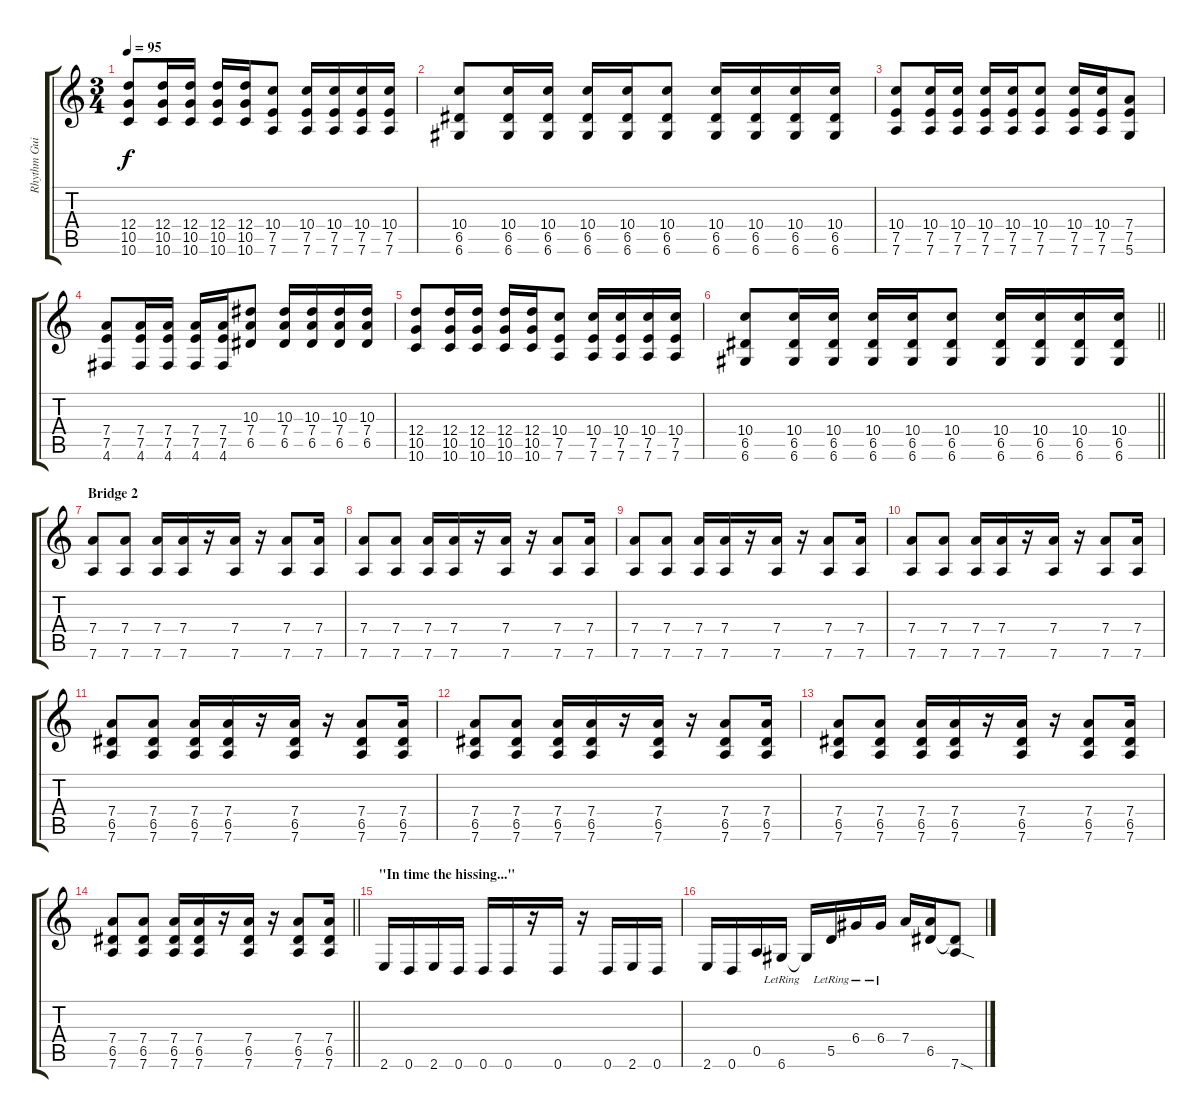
\track ("Rhythm Guitar 2" "Rhythm Gui") {instrument distortionguitar}
\staff {score tabs}
\tuning (E4 A3 F3 D3 A2 D2) {hide}
\ts (3 4)
\tempo 95
\clef g2
\ks c
(12.4 10.5 10.6).8{dy f} (12.4 10.5 10.6).16 (12.4 10.5 10.6).16 (12.4 10.5 10.6).16 (12.4 10.5 10.6).16 (10.4 7.5 7.6).8 (10.4 7.5 7.6).16 (10.4 7.5 7.6).16 (10.4 7.5 7.6).16 (10.4 7.5 7.6).16 |
(10.4 6.5 6.6).8 (10.4 6.5 6.6).16 (10.4 6.5 6.6).16 (10.4 6.5 6.6).16 (10.4 6.5 6.6).16 (10.4 6.5 6.6).8 (10.4 6.5 6.6).16 (10.4 6.5 6.6).16 (10.4 6.5 6.6).16 (10.4 6.5 6.6).16 |
(10.4 7.5 7.6).8 (10.4 7.5 7.6).16 (10.4 7.5 7.6).16 (10.4 7.5 7.6).16 (10.4 7.5 7.6).16 (10.4 7.5 7.6).8 (10.4 7.5 7.6).16 (10.4 7.5 7.6).16 (7.4 7.5 5.6).8 |
(7.4 7.5 4.6).8 (7.4 7.5 4.6).16 (7.4 7.5 4.6).16 (7.4 7.5 4.6).16 (7.4 7.5 4.6).16 (10.3 7.4 6.5).8 (10.3 7.4 6.5).16 (10.3 7.4 6.5).16 (10.3 7.4 6.5).16 (10.3 7.4 6.5).16 |
(12.4 10.5 10.6).8 (12.4 10.5 10.6).16 (12.4 10.5 10.6).16 (12.4 10.5 10.6).16 (12.4 10.5 10.6).16 (10.4 7.5 7.6).8 (10.4 7.5 7.6).16 (10.4 7.5 7.6).16 (10.4 7.5 7.6).16 (10.4 7.5 7.6).16 |
\barLineRight lightlight
(10.4 6.5 6.6).8 (10.4 6.5 6.6).16 (10.4 6.5 6.6).16 (10.4 6.5 6.6).16 (10.4 6.5 6.6).16 (10.4 6.5 6.6).8 (10.4 6.5 6.6).16 (10.4 6.5 6.6).16 (10.4 6.5 6.6).16 (10.4 6.5 6.6).16 |
\section ("" "Bridge 2")
(7.4 7.6).8 (7.4 7.6).8 (7.4 7.6).16 (7.4 7.6).16 r.16 (7.4 7.6).16 r.16 (7.4 7.6).8 (7.4 7.6).16 |
(7.4 7.6).8 (7.4 7.6).8 (7.4 7.6).16 (7.4 7.6).16 r.16 (7.4 7.6).16 r.16 (7.4 7.6).8 (7.4 7.6).16 |
(7.4 7.6).8 (7.4 7.6).8 (7.4 7.6).16 (7.4 7.6).16 r.16 (7.4 7.6).16 r.16 (7.4 7.6).8 (7.4 7.6).16 |
(7.4 7.6).8 (7.4 7.6).8 (7.4 7.6).16 (7.4 7.6).16 r.16 (7.4 7.6).16 r.16 (7.4 7.6).8 (7.4 7.6).16 |
(7.4 6.5 7.6).8 (7.4 6.5 7.6).8 (7.4 6.5 7.6).16 (7.4 6.5 7.6).16 r.16 (7.4 6.5 7.6).16 r.16 (7.4 6.5 7.6).8 (7.4 6.5 7.6).16 |
(7.4 6.5 7.6).8 (7.4 6.5 7.6).8 (7.4 6.5 7.6).16 (7.4 6.5 7.6).16 r.16 (7.4 6.5 7.6).16 r.16 (7.4 6.5 7.6).8 (7.4 6.5 7.6).16 |
(7.4 6.5 7.6).8 (7.4 6.5 7.6).8 (7.4 6.5 7.6).16 (7.4 6.5 7.6).16 r.16 (7.4 6.5 7.6).16 r.16 (7.4 6.5 7.6).8 (7.4 6.5 7.6).16 |
\barLineRight lightlight
(7.4 6.5 7.6).8 (7.4 6.5 7.6).8 (7.4 6.5 7.6).16 (7.4 6.5 7.6).16 r.16 (7.4 6.5 7.6).16 r.16 (7.4 6.5 7.6).8 (7.4 6.5 7.6).16 |
\section ("" "\"In time the hissing...\"")
2.6.16 0.6.16 2.6.16 0.6.16 0.6.16 0.6.16 r.16 0.6.16 r.16 0.6.16 2.6.16 0.6.16 |
2.6.16 0.6.16 0.5.16 6.6{lr}.16 6.6{t}.16 5.5{lr}.16 6.4{lr}.16 6.4{lr}.16 7.4.16 (7.4{t} 6.5).16 (6.5{t} 7.6{sod}).8
